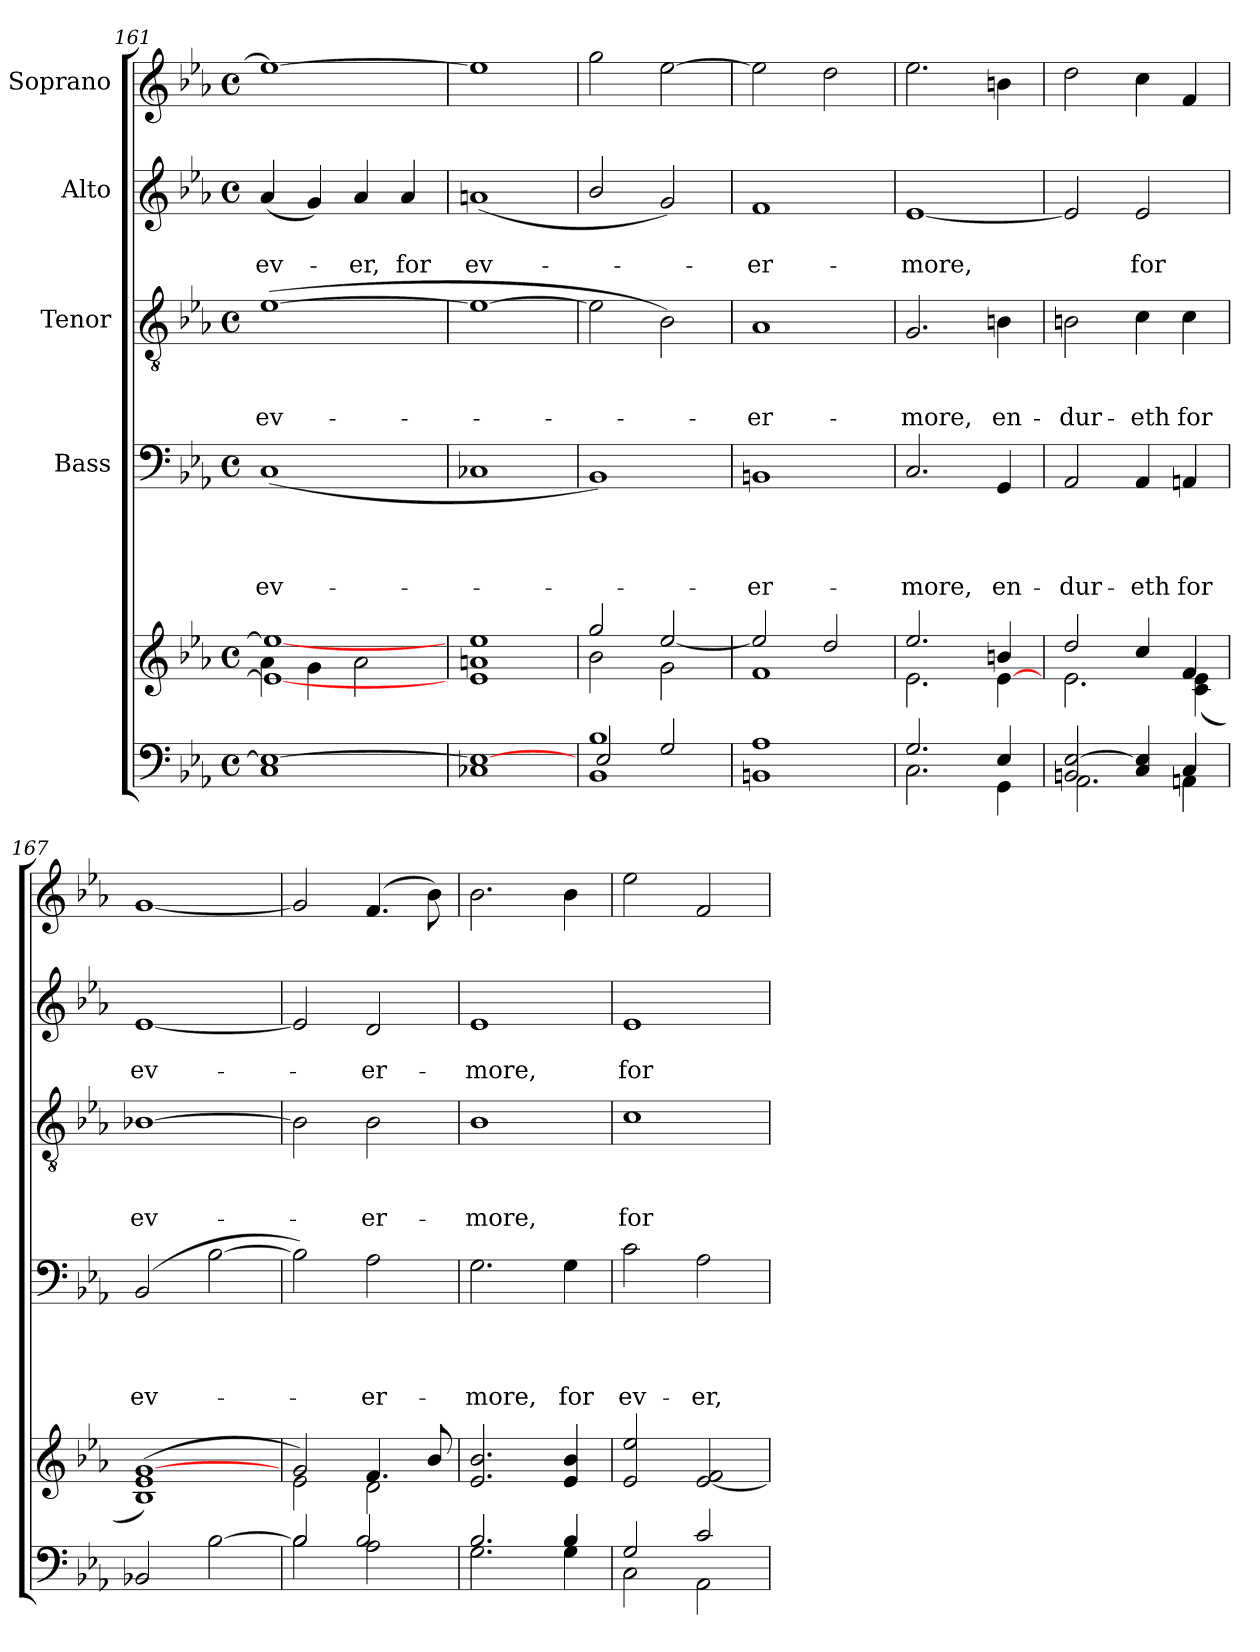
**kern	**kern	**kern	**text	**text	**text	**text	**kern	**text	**text	**text	**kern	**text	**text	**kern
*part5	*part5	*part4	*part4	*part4	*part4	*part4	*part3	*part3	*part3	*part3	*part2	*part2	*part2	*part1
*staff6	*staff5	*staff4	*staff4	*staff4	*staff4	*staff4	*staff3	*staff3	*staff3	*staff3	*staff2	*staff2	*staff2	*staff1
*	*	*I"Bass	*	*	*	*	*I"Tenor	*	*	*	*I"Alto	*	*	*I"Soprano
*clefF4	*clefG2	*clefF4	*	*	*	*	*clefGv2	*	*	*	*clefG2	*	*	*clefG2
*k[b-e-a-]	*k[b-e-a-]	*k[b-e-a-]	*	*	*	*	*k[b-e-a-]	*	*	*	*k[b-e-a-]	*	*	*k[b-e-a-]
*E-:	*E-:	*E-:	*	*	*	*	*E-:	*	*	*	*E-:	*	*	*E-:
*M4/4	*M4/4	*M4/4	*	*	*	*	*M4/4	*	*	*	*M4/4	*	*	*M4/4
*met(c)	*met(c)	*met(c)	*	*	*	*	*met(c)	*	*	*	*met(c)	*	*	*met(c)
=161	=161	=161	=161	=161	=161	=161	=161	=161	=161	=161	=161	=161	=161	=161
*	*^	*	*	*	*	*	*	*	*	*	*	*	*	*
!	!	!	!	!	!	!	!LO:LY:b	!	!	!	!LO:LY:b	!	!	!LO:LY:b	!
1C 1E-_	4a-\	1e-_ 1ee-_	(>1C	.	.	.	ev-	(>[>1e-	.	.	ev-	(<4a-/	.	ev-	1ee-_
.	4g\	.	.	.	.	.	.	.	.	.	.	4g/)	.	.	.
!	!	!	!	!	!	!	!	!	!	!	!	!	!	!LO:LY:b	!
.	2a-\	.	.	.	.	.	.	.	.	.	.	4a-/	.	-er,	.
!	!	!	!	!	!	!	!	!	!	!	!	!	!	!LO:LY:b	!
.	.	.	.	.	.	.	.	.	.	.	.	4a-/	.	for	.
*	*v	*v	*	*	*	*	*	*	*	*	*	*	*	*	*
=162	=162	=162	=162	=162	=162	=162	=162	=162	=162	=162	=162	=162	=162	=162
!	!	!	!	!	!	!	!	!	!	!	!	!	!LO:LY:b	!
1C-X 1E-_	1e- 1an 1ee-	1C-X	.	.	.	.	1e-_	.	.	.	(<1an	.	ev-	1ee-]
=163	=163	=163	=163	=163	=163	=163	=163	=163	=163	=163	=163	=163	=163	=163
*^	*^	*	*	*	*	*	*	*	*	*	*	*	*	*
1BB- 1B-	2E-/	2b-\	2gg/	1BB-)	.	.	.	.	2e-\]	.	.	.	2b-/	.	.	2gg\
.	2G/	2g\	[>2ee-/	.	.	.	.	.	2B-\)	.	.	.	2g/)	.	.	[>2ee-\
=164	=164	=164	=164	=164	=164	=164	=164	=164	=164	=164	=164	=164	=164	=164	=164	=164
!	!	!	!	!	!	!	!	!LO:LY:b	!	!	!	!LO:LY:b	!	!	!LO:LY:b	!
*v	*v	*	*	*	*	*	*	*	*	*	*	*	*	*	*	*
1BBn 1A-	1f	2ee-/]	1BBn	.	.	.	-er-	1A-	.	.	-er-	1f	.	-er-	2ee-\]
.	.	2dd/	.	.	.	.	.	.	.	.	.	.	.	.	2dd\
=165	=165	=165	=165	=165	=165	=165	=165	=165	=165	=165	=165	=165	=165	=165	=165
*^	*	*	*	*	*	*	*	*	*	*	*	*	*	*	*
!	!	!	!	!	!	!	!	!LO:LY:b	!	!	!	!LO:LY:b	!	!	!LO:LY:b	!
2.C\	2.G/	2.e-\	2.ee-/	2.C/	.	.	.	-more,	2.G/	.	.	-more,	[<1e-	.	-more,	2.ee-\
!	!	!	!	!	!	!	!	!LO:LY:b	!	!	!	!LO:LY:b	!	!	!	!
4GG\	4E-/	[<4e-\	4bn/	4GG/	.	.	.	en-	4Bn\	.	.	en-	.	.	.	4bn\
=166	=166	=166	=166	=166	=166	=166	=166	=166	=166	=166	=166	=166	=166	=166	=166	=166
!	!	!	!	!	!	!	!	!LO:LY:b	!	!	!	!LO:LY:b	!	!	!	!
2BBn/ [>2E-/	2.AA-\	2dd/	2.e-\	2AA-/	.	.	.	-dur-	2Bn\	.	.	-dur-	2e-/]	.	.	2dd\
!	!	!	!	!	!	!	!	!LO:LY:b	!	!	!	!LO:LY:b	!	!	!LO:LY:b	!
4C/ 4E-/]	.	4cc/	.	4AA-/	.	.	.	-eth	4c\	.	.	-eth	2e-/	.	for	4cc\
!	!	!	!	!	!	!	!	!LO:LY:b	!	!	!	!LO:LY:b	!	!	!	!
4C/	4AAn\	4f/	(4c\ 4e-\	4AAn/	.	.	.	for	4c\	.	.	for	.	.	.	4f/
=167	=167	=167	=167	=167	=167	=167	=167	=167	=167	=167	=167	=167	=167	=167	=167	=167
!	!	!	!	!	!	!	!	!LO:LY:b	!	!	!	!LO:LY:b	!	!	!LO:LY:b	!
*v	*v	*	*	*	*	*	*	*	*	*	*	*	*	*	*	*
*	*v	*v	*	*	*	*	*	*	*	*	*	*	*	*	*
2BB-X/	(<1B- 1e- [>1g)	(2BB-/	.	.	.	ev-	[>1B-X	.	.	ev-	[<1e-	.	ev-	[<1g
[>2B-\	.	[>2B-\	.	.	.	.	.	.	.	.	.	.	.	.
=168	=168	=168	=168	=168	=168	=168	=168	=168	=168	=168	=168	=168	=168	=168
*^	*^	*	*	*	*	*	*	*	*	*	*	*	*	*
2B-\]	2B-/	2e-\	2g/)	2B-\])	.	.	.	.	2B-\]	.	.	.	2e-/]	.	.	2g/]
!	!	!	!	!	!	!	!	!LO:LY:b	!	!	!	!LO:LY:b	!	!	!LO:LY:b	!
2A-\	2B-/	2d\	4.f/	2A-\	.	.	.	-er-	2B-\	.	.	-er-	2d/	.	-er-	(4.f/
.	.	.	8b-/	.	.	.	.	.	.	.	.	.	.	.	.	8b-\)
!!LO:LB:g=z
=169	=169	=169	=169	=169	=169	=169	=169	=169	=169	=169	=169	=169	=169	=169	=169	=169
!	!	!	!	!	!	!	!	!LO:LY:b	!	!	!	!LO:LY:b	!	!	!LO:LY:b	!
*	*	*v	*v	*	*	*	*	*	*	*	*	*	*	*	*	*
2.G\	2.B-/	2.e-/ 2.b-/	2.G\	.	.	.	-more,	1B-	.	.	-more,	1e-	.	-more,	2.b-\
!	!	!	!	!	!	!	!LO:LY:b	!	!	!	!	!	!	!	!
4G\	4B-/	4e-/ 4b-/	4G\	.	.	.	for	.	.	.	.	.	.	.	4b-\
=170	=170	=170	=170	=170	=170	=170	=170	=170	=170	=170	=170	=170	=170	=170	=170
!	!	!	!	!	!	!	!LO:LY:b	!	!	!	!LO:LY:b	!	!	!LO:LY:b	!
2C\	2G/	2e-/ 2ee-/	2c\	.	.	.	ev-	1c	.	.	for	1e-	.	for	2ee-\
!	!	!	!	!	!	!	!LO:LY:b	!	!	!	!	!	!	!	!
2AA-\	2c/	[<2e-/ 2f/	2A-\	.	.	.	-er,	.	.	.	.	.	.	.	2f/
*v	*v	*	*	*	*	*	*	*	*	*	*	*	*	*	*
=	=	=	=	=	=	=	=	=	=	=	=	=	=	=
*-	*-	*-	*-	*-	*-	*-	*-	*-	*-	*-	*-	*-	*-	*-
